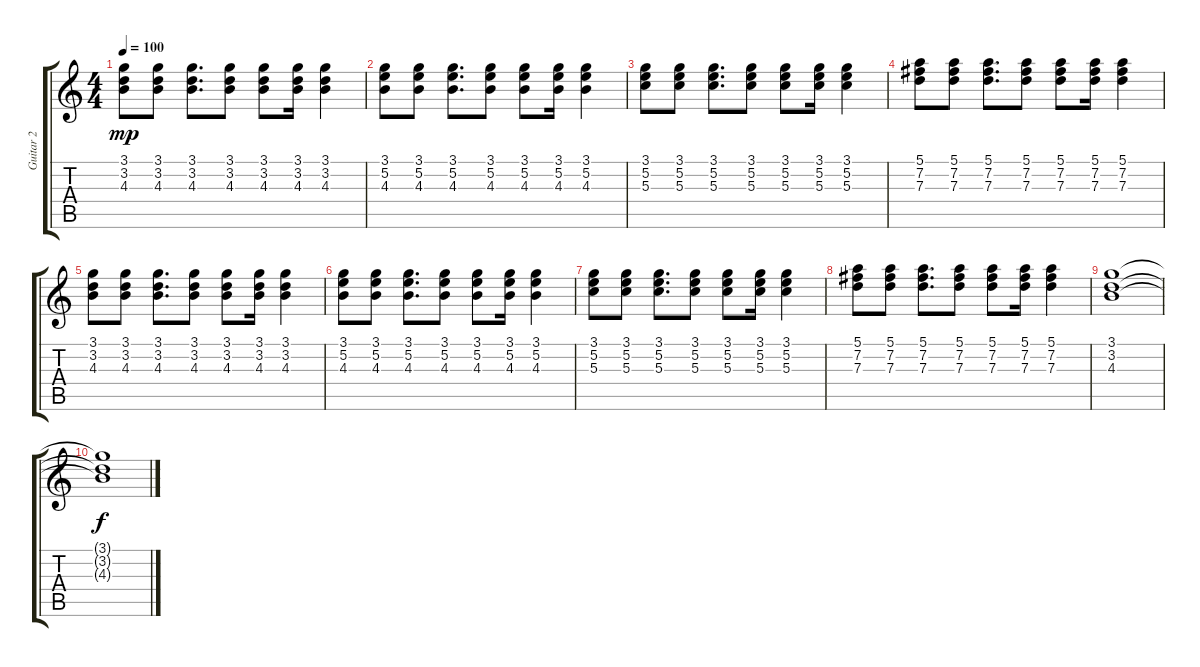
\track ("Guitar 2" "Guitar 2") {instrument overdrivenguitar}
\staff {score tabs}
\tuning (E4 B3 G3 D3 A2 E2) {hide}
\ts (4 4)
\tempo 100
\clef g2
\ks c
(3.1 3.2 4.3).8{dy mp} (3.1 3.2 4.3).8 (3.1 3.2 4.3).8{d} (3.1 3.2 4.3).8 (3.1 3.2 4.3).8 (3.1 3.2 4.3).16 (3.1 3.2 4.3).4 |
(3.1 5.2 4.3).8 (3.1 5.2 4.3).8 (3.1 5.2 4.3).8{d} (3.1 5.2 4.3).8 (3.1 5.2 4.3).8 (3.1 5.2 4.3).16 (3.1 5.2 4.3).4 |
(3.1 5.2 5.3).8 (3.1 5.2 5.3).8 (3.1 5.2 5.3).8{d} (3.1 5.2 5.3).8 (3.1 5.2 5.3).8 (3.1 5.2 5.3).16 (3.1 5.2 5.3).4 |
(5.1 7.2 7.3).8 (5.1 7.2 7.3).8 (5.1 7.2 7.3).8{d} (5.1 7.2 7.3).8 (5.1 7.2 7.3).8 (5.1 7.2 7.3).16 (5.1 7.2 7.3).4 |
(3.1 3.2 4.3).8 (3.1 3.2 4.3).8 (3.1 3.2 4.3).8{d} (3.1 3.2 4.3).8 (3.1 3.2 4.3).8 (3.1 3.2 4.3).16 (3.1 3.2 4.3).4 |
(3.1 5.2 4.3).8 (3.1 5.2 4.3).8 (3.1 5.2 4.3).8{d} (3.1 5.2 4.3).8 (3.1 5.2 4.3).8 (3.1 5.2 4.3).16 (3.1 5.2 4.3).4 |
(3.1 5.2 5.3).8 (3.1 5.2 5.3).8 (3.1 5.2 5.3).8{d} (3.1 5.2 5.3).8 (3.1 5.2 5.3).8 (3.1 5.2 5.3).16 (3.1 5.2 5.3).4 |
(5.1 7.2 7.3).8 (5.1 7.2 7.3).8 (5.1 7.2 7.3).8{d} (5.1 7.2 7.3).8 (5.1 7.2 7.3).8 (5.1 7.2 7.3).16 (5.1 7.2 7.3).4 |
(3.1 3.2 4.3).1 |
(3.1{t} 3.2{t} 4.3{t}).1{dy f}
